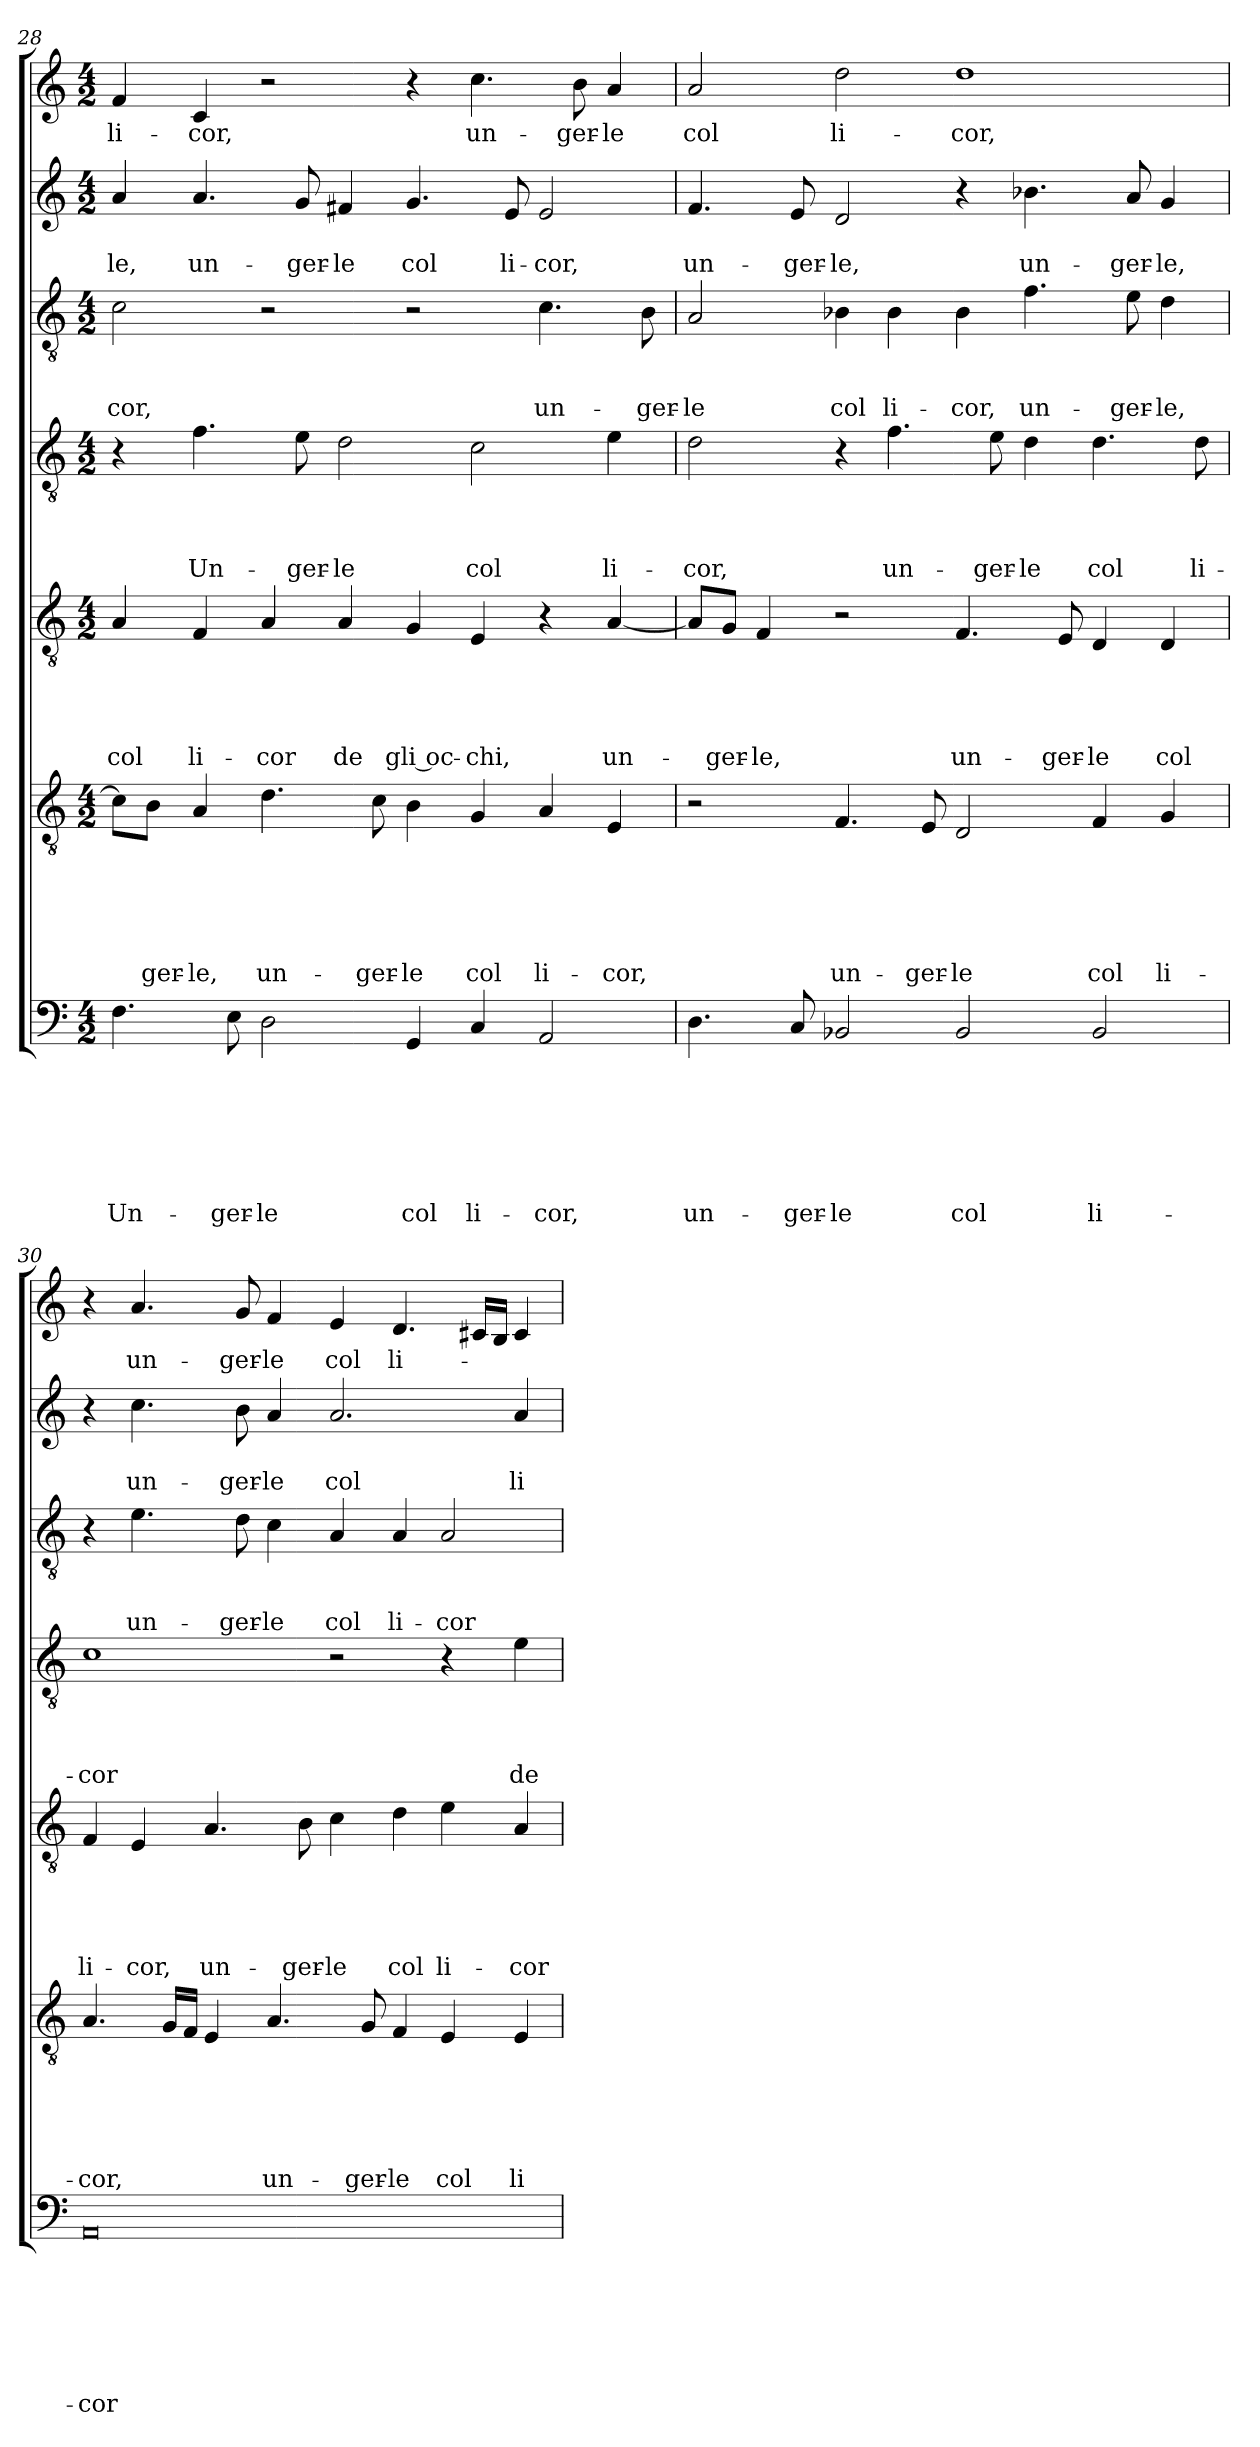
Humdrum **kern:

**kern	**text	**text	**text	**text	**text	**text	**text	**kern	**text	**text	**text	**text	**text	**text	**kern	**text	**text	**text	**text	**text	**kern	**text	**text	**text	**text	**kern	**text	**text	**text	**kern	**text	**text	**kern	**text
*part7	*part7	*part7	*part7	*part7	*part7	*part7	*part7	*part6	*part6	*part6	*part6	*part6	*part6	*part6	*part5	*part5	*part5	*part5	*part5	*part5	*part4	*part4	*part4	*part4	*part4	*part3	*part3	*part3	*part3	*part2	*part2	*part2	*part1	*part1
*staff7	*staff7	*staff7	*staff7	*staff7	*staff7	*staff7	*staff7	*staff6	*staff6	*staff6	*staff6	*staff6	*staff6	*staff6	*staff5	*staff5	*staff5	*staff5	*staff5	*staff5	*staff4	*staff4	*staff4	*staff4	*staff4	*staff3	*staff3	*staff3	*staff3	*staff2	*staff2	*staff2	*staff1	*staff1
*clefF4	*	*	*	*	*	*	*	*clefGv2	*	*	*	*	*	*	*clefGv2	*	*	*	*	*	*clefGv2	*	*	*	*	*clefGv2	*	*	*	*clefG2	*	*	*clefG2	*
*k[]	*	*	*	*	*	*	*	*k[]	*	*	*	*	*	*	*k[]	*	*	*	*	*	*k[]	*	*	*	*	*k[]	*	*	*	*k[]	*	*	*k[]	*
*a:	*	*	*	*	*	*	*	*a:	*	*	*	*	*	*	*a:	*	*	*	*	*	*a:	*	*	*	*	*a:	*	*	*	*a:	*	*	*a:	*
*M4/2	*	*	*	*	*	*	*	*M4/2	*	*	*	*	*	*	*M4/2	*	*	*	*	*	*M4/2	*	*	*	*	*M4/2	*	*	*	*M4/2	*	*	*M4/2	*
=28	=28	=28	=28	=28	=28	=28	=28	=28	=28	=28	=28	=28	=28	=28	=28	=28	=28	=28	=28	=28	=28	=28	=28	=28	=28	=28	=28	=28	=28	=28	=28	=28	=28	=28
!	!	!	!	!	!	!	!LO:LY:b	!	!	!	!	!	!	!	!	!	!	!	!	!LO:LY:b	!	!	!	!	!	!	!	!	!LO:LY:b	!	!	!LO:LY:b	!	!LO:LY:b
4.F\	.	.	.	.	.	.	Un-	8c\L]	.	.	.	.	.	.	4A/	.	.	.	.	col	4r	.	.	.	.	2c\	.	.	-cor,	4a/	.	-le,	4f/	li-
!	!	!	!	!	!	!	!	!	!	!	!	!	!	!LO:LY:b	!	!	!	!	!	!	!	!	!	!	!	!	!	!	!	!	!	!	!	!
.	.	.	.	.	.	.	.	8B\J	.	.	.	.	.	-ger-	.	.	.	.	.	.	.	.	.	.	.	.	.	.	.	.	.	.	.	.
!	!	!	!	!	!	!	!	!	!	!	!	!	!	!LO:LY:b	!	!	!	!	!	!LO:LY:b	!	!	!	!	!LO:LY:b	!	!	!	!	!	!	!LO:LY:b	!	!LO:LY:b
.	.	.	.	.	.	.	.	4A/	.	.	.	.	.	-le,	4F/	.	.	.	.	li-	4.f\	.	.	.	Un-	.	.	.	.	4.a/	.	un-	4c/	-cor,
!	!	!	!	!	!	!	!LO:LY:b	!	!	!	!	!	!	!	!	!	!	!	!	!	!	!	!	!	!	!	!	!	!	!	!	!	!	!
8E\	.	.	.	.	.	.	-ger-	.	.	.	.	.	.	.	.	.	.	.	.	.	.	.	.	.	.	.	.	.	.	.	.	.	.	.
!	!	!	!	!	!	!	!LO:LY:b	!	!	!	!	!	!	!LO:LY:b	!	!	!	!	!	!LO:LY:b	!	!	!	!	!	!	!	!	!	!	!	!	!	!
2D\	.	.	.	.	.	.	-le	4.d\	.	.	.	.	.	un-	4A/	.	.	.	.	-cor	.	.	.	.	.	2r	.	.	.	.	.	.	2r	.
!	!	!	!	!	!	!	!	!	!	!	!	!	!	!	!	!	!	!	!	!	!	!	!	!	!LO:LY:b	!	!	!	!	!	!	!LO:LY:b	!	!
.	.	.	.	.	.	.	.	.	.	.	.	.	.	.	.	.	.	.	.	.	8e\	.	.	.	-ger-	.	.	.	.	8g/	.	-ger-	.	.
!	!	!	!	!	!	!	!	!	!	!	!	!	!	!	!	!	!	!	!	!LO:LY:b	!	!	!	!	!LO:LY:b	!	!	!	!	!	!	!LO:LY:b	!	!
.	.	.	.	.	.	.	.	.	.	.	.	.	.	.	4A/	.	.	.	.	de	2d\	.	.	.	-le	.	.	.	.	4f#X/	.	-le	.	.
!	!	!	!	!	!	!	!	!	!	!	!	!	!	!LO:LY:b	!	!	!	!	!	!	!	!	!	!	!	!	!	!	!	!	!	!	!	!
.	.	.	.	.	.	.	.	8c\	.	.	.	.	.	-ger-	.	.	.	.	.	.	.	.	.	.	.	.	.	.	.	.	.	.	.	.
!	!	!	!	!	!	!	!LO:LY:b	!	!	!	!	!	!	!LO:LY:b	!	!	!	!	!	!LO:LY:b	!	!	!	!	!	!	!	!	!	!	!	!LO:LY:b	!	!
4GG/	.	.	.	.	.	.	col	4B\	.	.	.	.	.	-le	4G/	.	.	.	.	gli oc-	.	.	.	.	.	2r	.	.	.	4.g/	.	col	4r	.
!	!	!	!	!	!	!	!LO:LY:b	!	!	!	!	!	!	!LO:LY:b	!	!	!	!	!	!LO:LY:b	!	!	!	!	!LO:LY:b	!	!	!	!	!	!	!	!	!LO:LY:b
4C/	.	.	.	.	.	.	li-	4G/	.	.	.	.	.	col	4E/	.	.	.	.	-chi,	2c\	.	.	.	col	.	.	.	.	.	.	.	4.cc\	un-
!	!	!	!	!	!	!	!	!	!	!	!	!	!	!	!	!	!	!	!	!	!	!	!	!	!	!	!	!	!	!	!	!LO:LY:b	!	!
.	.	.	.	.	.	.	.	.	.	.	.	.	.	.	.	.	.	.	.	.	.	.	.	.	.	.	.	.	.	8e/	.	li-	.	.
!	!	!	!	!	!	!	!LO:LY:b	!	!	!	!	!	!	!LO:LY:b	!	!	!	!	!	!	!	!	!	!	!	!	!	!	!LO:LY:b	!	!	!LO:LY:b	!	!
2AA/	.	.	.	.	.	.	-cor,	4A/	.	.	.	.	.	li-	4r	.	.	.	.	.	.	.	.	.	.	4.c\	.	.	un-	2e/	.	-cor,	.	.
!	!	!	!	!	!	!	!	!	!	!	!	!	!	!	!	!	!	!	!	!	!	!	!	!	!	!	!	!	!	!	!	!	!	!LO:LY:b
.	.	.	.	.	.	.	.	.	.	.	.	.	.	.	.	.	.	.	.	.	.	.	.	.	.	.	.	.	.	.	.	.	8b\	-ger-
!	!	!	!	!	!	!	!	!	!	!	!	!	!	!LO:LY:b	!	!	!	!	!	!LO:LY:b	!	!	!	!	!LO:LY:b	!	!	!	!	!	!	!	!	!LO:LY:b
.	.	.	.	.	.	.	.	4E/	.	.	.	.	.	-cor,	[4A/	.	.	.	.	un-	4e\	.	.	.	li-	.	.	.	.	.	.	.	4a/	-le
!	!	!	!	!	!	!	!	!	!	!	!	!	!	!	!	!	!	!	!	!	!	!	!	!	!	!	!	!	!LO:LY:b	!	!	!	!	!
.	.	.	.	.	.	.	.	.	.	.	.	.	.	.	.	.	.	.	.	.	.	.	.	.	.	8B\	.	.	-ger-	.	.	.	.	.
!!LO:LB:g=z
=29	=29	=29	=29	=29	=29	=29	=29	=29	=29	=29	=29	=29	=29	=29	=29	=29	=29	=29	=29	=29	=29	=29	=29	=29	=29	=29	=29	=29	=29	=29	=29	=29	=29	=29
!	!	!	!	!	!	!	!LO:LY:b	!	!	!	!	!	!	!	!	!	!	!	!	!	!	!	!	!	!LO:LY:b	!	!	!	!LO:LY:b	!	!	!LO:LY:b	!	!LO:LY:b
4.D\	.	.	.	.	.	.	un-	2r	.	.	.	.	.	.	8A/L]	.	.	.	.	.	2d\	.	.	.	-cor,	2A/	.	.	-le	4.f/	.	un-	2a/	col
!	!	!	!	!	!	!	!	!	!	!	!	!	!	!	!	!	!	!	!	!LO:LY:b	!	!	!	!	!	!	!	!	!	!	!	!	!	!
.	.	.	.	.	.	.	.	.	.	.	.	.	.	.	8G/J	.	.	.	.	-ger-	.	.	.	.	.	.	.	.	.	.	.	.	.	.
!	!	!	!	!	!	!	!	!	!	!	!	!	!	!	!	!	!	!	!	!LO:LY:b	!	!	!	!	!	!	!	!	!	!	!	!	!	!
.	.	.	.	.	.	.	.	.	.	.	.	.	.	.	4F/	.	.	.	.	-le,	.	.	.	.	.	.	.	.	.	.	.	.	.	.
!	!	!	!	!	!	!	!LO:LY:b	!	!	!	!	!	!	!	!	!	!	!	!	!	!	!	!	!	!	!	!	!	!	!	!	!LO:LY:b	!	!
8C/	.	.	.	.	.	.	-ger-	.	.	.	.	.	.	.	.	.	.	.	.	.	.	.	.	.	.	.	.	.	.	8e/	.	-ger-	.	.
!	!	!	!	!	!	!	!LO:LY:b	!	!	!	!	!	!	!LO:LY:b	!	!	!	!	!	!	!	!	!	!	!	!	!	!	!LO:LY:b	!	!	!LO:LY:b	!	!LO:LY:b
2BB-X/	.	.	.	.	.	.	-le	4.F/	.	.	.	.	.	un-	2r	.	.	.	.	.	4r	.	.	.	.	4B-X\	.	.	col	2d/	.	-le,	2dd\	li-
!	!	!	!	!	!	!	!	!	!	!	!	!	!	!	!	!	!	!	!	!	!	!	!	!	!LO:LY:b	!	!	!	!LO:LY:b	!	!	!	!	!
.	.	.	.	.	.	.	.	.	.	.	.	.	.	.	.	.	.	.	.	.	4.f\	.	.	.	un-	4B-\	.	.	li-	.	.	.	.	.
!	!	!	!	!	!	!	!	!	!	!	!	!	!	!LO:LY:b	!	!	!	!	!	!	!	!	!	!	!	!	!	!	!	!	!	!	!	!
.	.	.	.	.	.	.	.	8E/	.	.	.	.	.	-ger-	.	.	.	.	.	.	.	.	.	.	.	.	.	.	.	.	.	.	.	.
!	!	!	!	!	!	!	!LO:LY:b	!	!	!	!	!	!	!LO:LY:b	!	!	!	!	!	!LO:LY:b	!	!	!	!	!	!	!	!	!LO:LY:b	!	!	!	!	!LO:LY:b
2BB-/	.	.	.	.	.	.	col	2D/	.	.	.	.	.	-le	4.F/	.	.	.	.	un-	.	.	.	.	.	4B-\	.	.	-cor,	4r	.	.	1dd	-cor,
!	!	!	!	!	!	!	!	!	!	!	!	!	!	!	!	!	!	!	!	!	!	!	!	!	!LO:LY:b	!	!	!	!	!	!	!	!	!
.	.	.	.	.	.	.	.	.	.	.	.	.	.	.	.	.	.	.	.	.	8e\	.	.	.	-ger-	.	.	.	.	.	.	.	.	.
!	!	!	!	!	!	!	!	!	!	!	!	!	!	!	!	!	!	!	!	!	!	!	!	!	!LO:LY:b	!	!	!	!LO:LY:b	!	!	!LO:LY:b	!	!
.	.	.	.	.	.	.	.	.	.	.	.	.	.	.	.	.	.	.	.	.	4d\	.	.	.	-le	4.f\	.	.	un-	4.b-X\	.	un-	.	.
!	!	!	!	!	!	!	!	!	!	!	!	!	!	!	!	!	!	!	!	!LO:LY:b	!	!	!	!	!	!	!	!	!	!	!	!	!	!
.	.	.	.	.	.	.	.	.	.	.	.	.	.	.	8E/	.	.	.	.	-ger-	.	.	.	.	.	.	.	.	.	.	.	.	.	.
!	!	!	!	!	!	!	!LO:LY:b	!	!	!	!	!	!	!LO:LY:b	!	!	!	!	!	!LO:LY:b	!	!	!	!	!LO:LY:b	!	!	!	!	!	!	!	!	!
2BB-/	.	.	.	.	.	.	li-	4F/	.	.	.	.	.	col	4D/	.	.	.	.	-le	4.d\	.	.	.	col	.	.	.	.	.	.	.	.	.
!	!	!	!	!	!	!	!	!	!	!	!	!	!	!	!	!	!	!	!	!	!	!	!	!	!	!	!	!	!LO:LY:b	!	!	!LO:LY:b	!	!
.	.	.	.	.	.	.	.	.	.	.	.	.	.	.	.	.	.	.	.	.	.	.	.	.	.	8e\	.	.	-ger-	8a/	.	-ger-	.	.
!	!	!	!	!	!	!	!	!	!	!	!	!	!	!LO:LY:b	!	!	!	!	!	!LO:LY:b	!	!	!	!	!	!	!	!	!LO:LY:b	!	!	!LO:LY:b	!	!
.	.	.	.	.	.	.	.	4G/	.	.	.	.	.	li-	4D/	.	.	.	.	col	.	.	.	.	.	4d\	.	.	-le,	4g/	.	-le,	.	.
!	!	!	!	!	!	!	!	!	!	!	!	!	!	!	!	!	!	!	!	!	!	!	!	!	!LO:LY:b	!	!	!	!	!	!	!	!	!
.	.	.	.	.	.	.	.	.	.	.	.	.	.	.	.	.	.	.	.	.	8d\	.	.	.	li-	.	.	.	.	.	.	.	.	.
=30	=30	=30	=30	=30	=30	=30	=30	=30	=30	=30	=30	=30	=30	=30	=30	=30	=30	=30	=30	=30	=30	=30	=30	=30	=30	=30	=30	=30	=30	=30	=30	=30	=30	=30
!	!	!	!	!	!	!	!LO:LY:b	!	!	!	!	!	!	!LO:LY:b	!	!	!	!	!	!LO:LY:b	!	!	!	!	!LO:LY:b	!	!	!	!	!	!	!	!	!
0AA	.	.	.	.	.	.	-cor	4.A/	.	.	.	.	.	-cor,	4F/	.	.	.	.	li-	1c	.	.	.	-cor	4r	.	.	.	4r	.	.	4r	.
!	!	!	!	!	!	!	!	!	!	!	!	!	!	!	!	!	!	!	!	!LO:LY:b	!	!	!	!	!	!	!	!	!LO:LY:b	!	!	!LO:LY:b	!	!LO:LY:b
.	.	.	.	.	.	.	.	.	.	.	.	.	.	.	4E/	.	.	.	.	-cor,	.	.	.	.	.	4.e\	.	.	un-	4.cc\	.	un-	4.a/	un-
.	.	.	.	.	.	.	.	16G/LL	.	.	.	.	.	.	.	.	.	.	.	.	.	.	.	.	.	.	.	.	.	.	.	.	.	.
.	.	.	.	.	.	.	.	16F/JJ	.	.	.	.	.	.	.	.	.	.	.	.	.	.	.	.	.	.	.	.	.	.	.	.	.	.
!	!	!	!	!	!	!	!	!	!	!	!	!	!	!	!	!	!	!	!	!LO:LY:b	!	!	!	!	!	!	!	!	!	!	!	!	!	!
.	.	.	.	.	.	.	.	4E/	.	.	.	.	.	.	4.A/	.	.	.	.	un-	.	.	.	.	.	.	.	.	.	.	.	.	.	.
!	!	!	!	!	!	!	!	!	!	!	!	!	!	!	!	!	!	!	!	!	!	!	!	!	!	!	!	!	!LO:LY:b	!	!	!LO:LY:b	!	!LO:LY:b
.	.	.	.	.	.	.	.	.	.	.	.	.	.	.	.	.	.	.	.	.	.	.	.	.	.	8d\	.	.	-ger-	8b\	.	-ger-	8g/	-ger-
!	!	!	!	!	!	!	!	!	!	!	!	!	!	!LO:LY:b	!	!	!	!	!	!	!	!	!	!	!	!	!	!	!LO:LY:b	!	!	!LO:LY:b	!	!LO:LY:b
.	.	.	.	.	.	.	.	4.A/	.	.	.	.	.	un-	.	.	.	.	.	.	.	.	.	.	.	4c\	.	.	-le	4a/	.	-le	4f/	-le
!	!	!	!	!	!	!	!	!	!	!	!	!	!	!	!	!	!	!	!	!LO:LY:b	!	!	!	!	!	!	!	!	!	!	!	!	!	!
.	.	.	.	.	.	.	.	.	.	.	.	.	.	.	8B\	.	.	.	.	-ger-	.	.	.	.	.	.	.	.	.	.	.	.	.	.
!	!	!	!	!	!	!	!	!	!	!	!	!	!	!	!	!	!	!	!	!LO:LY:b	!	!	!	!	!	!	!	!	!LO:LY:b	!	!	!LO:LY:b	!	!LO:LY:b
.	.	.	.	.	.	.	.	.	.	.	.	.	.	.	4c\	.	.	.	.	-le	2r	.	.	.	.	4A/	.	.	col	2.a/	.	col	4e/	col
!	!	!	!	!	!	!	!	!	!	!	!	!	!	!LO:LY:b	!	!	!	!	!	!	!	!	!	!	!	!	!	!	!	!	!	!	!	!
.	.	.	.	.	.	.	.	8G/	.	.	.	.	.	-ger-	.	.	.	.	.	.	.	.	.	.	.	.	.	.	.	.	.	.	.	.
!	!	!	!	!	!	!	!	!	!	!	!	!	!	!LO:LY:b	!	!	!	!	!	!LO:LY:b	!	!	!	!	!	!	!	!	!LO:LY:b	!	!	!	!	!LO:LY:b
.	.	.	.	.	.	.	.	4F/	.	.	.	.	.	-le	4d\	.	.	.	.	col	.	.	.	.	.	4A/	.	.	li-	.	.	.	4.d/	li-
!	!	!	!	!	!	!	!	!	!	!	!	!	!	!LO:LY:b	!	!	!	!	!	!LO:LY:b	!	!	!	!	!	!	!	!	!LO:LY:b	!	!	!	!	!
.	.	.	.	.	.	.	.	4E/	.	.	.	.	.	col	4e\	.	.	.	.	li-	4r	.	.	.	.	2A/	.	.	-cor	.	.	.	.	.
.	.	.	.	.	.	.	.	.	.	.	.	.	.	.	.	.	.	.	.	.	.	.	.	.	.	.	.	.	.	.	.	.	16c#X/LL	.
.	.	.	.	.	.	.	.	.	.	.	.	.	.	.	.	.	.	.	.	.	.	.	.	.	.	.	.	.	.	.	.	.	16B/JJ	.
!	!	!	!	!	!	!	!	!	!	!	!	!	!	!LO:LY:b	!	!	!	!	!	!LO:LY:b	!	!	!	!	!LO:LY:b	!	!	!	!	!	!	!LO:LY:b	!	!
.	.	.	.	.	.	.	.	4E/	.	.	.	.	.	li-	4A/	.	.	.	.	-cor	4e\	.	.	.	de	.	.	.	.	4a/	.	li-	4c#/	.
=	=	=	=	=	=	=	=	=	=	=	=	=	=	=	=	=	=	=	=	=	=	=	=	=	=	=	=	=	=	=	=	=	=	=
*-	*-	*-	*-	*-	*-	*-	*-	*-	*-	*-	*-	*-	*-	*-	*-	*-	*-	*-	*-	*-	*-	*-	*-	*-	*-	*-	*-	*-	*-	*-	*-	*-	*-	*-
